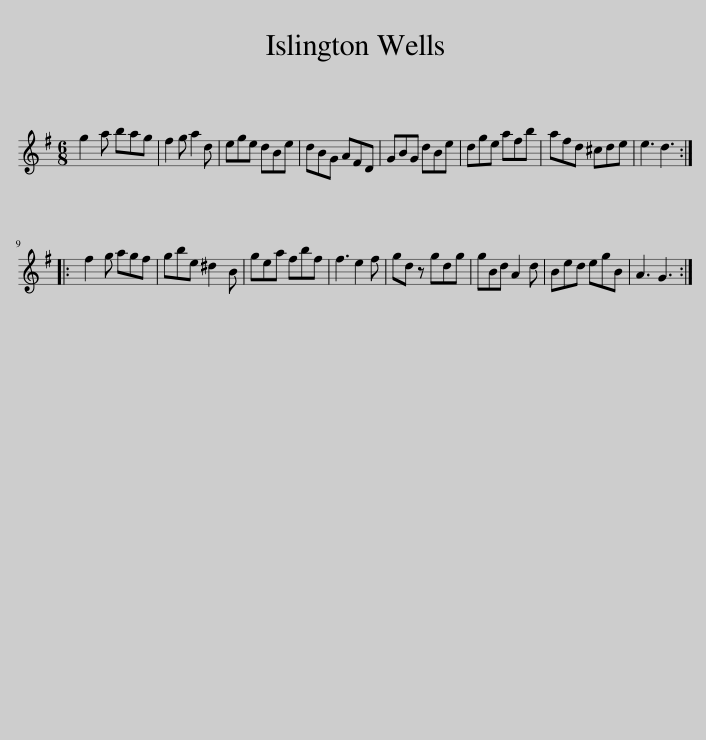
X:1
L:1/8
M:6/8
I:linebreak $
K:G
V:1 treble
V:1
 g2 a bag | f2 g a2 d | ege dBe | dBG AFD | GBG dBe | %5
 dge afb | afd ^cde | e3 d3 ::$ f2 g agf | gbe ^d2 B | %10
 gea fbf | f3 e2 f | gd z gdg | gBd A2 d | Bed egB | %15
 A3 G3 :| %16
